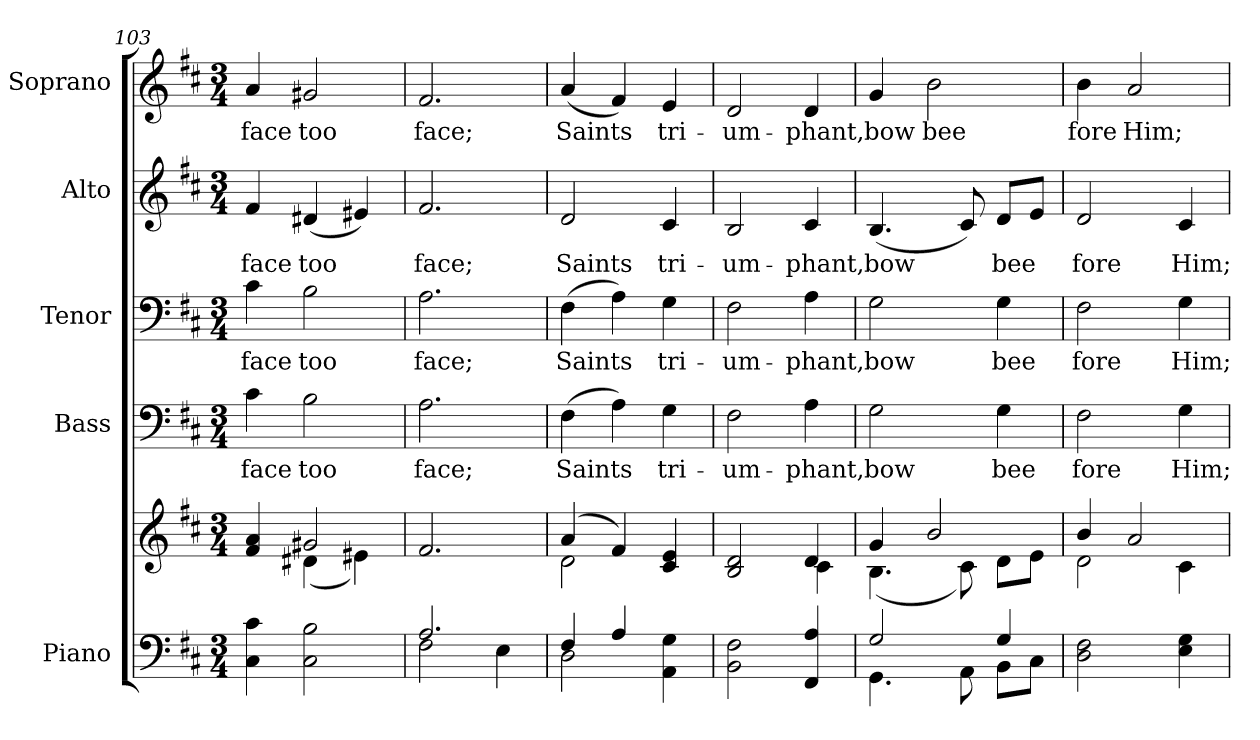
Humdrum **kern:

**kern	**kern	**kern	**text	**kern	**text	**kern	**text	**kern	**text
*part5	*part5	*part4	*part4	*part3	*part3	*part2	*part2	*part1	*part1
*staff6	*staff5	*staff4	*staff4	*staff3	*staff3	*staff2	*staff2	*staff1	*staff1
*I"Piano	*	*I"Bass	*	*I"Tenor	*	*I"Alto	*	*I"Soprano	*
*I'Pno.	*	*I'B.	*	*I'T.	*	*I'A.	*	*I'S.	*
*clefF4	*clefG2	*clefF4	*	*clefF4	*	*clefG2	*	*clefG2	*
*k[f#c#]	*k[f#c#]	*k[f#c#]	*	*k[f#c#]	*	*k[f#c#]	*	*k[f#c#]	*
*D:	*D:	*D:	*	*D:	*	*D:	*	*D:	*
*M3/4	*M3/4	*M3/4	*	*M3/4	*	*M3/4	*	*M3/4	*
=103	=103	=103	=103	=103	=103	=103	=103	=103	=103
*	*^	*	*	*	*	*	*	*	*
!	!	!	!	!LO:LY:b:color=#000000	!	!	!	!	!	!
!	!	!	!	!	!	!LO:LY:b:color=#000000	!	!	!	!
!	!	!	!	!	!	!	!	!LO:LY:b:color=#000000	!	!
!	!	!	!	!	!	!	!	!	!	!LO:LY:b:color=#000000
4C#i\ 4c#i	4f#i/ 4ai	4ryy	4c#i\	face	4c#i\	face	4f#i/	face	4ai/	face
!	!	!	!	!LO:LY:b:color=#000000	!	!	!	!	!	!
!	!	!	!	!	!	!LO:LY:b:color=#000000	!	!	!	!
!	!	!	!	!	!	!	!	!LO:LY:b:color=#000000	!	!
!	!	!	!	!	!	!	!	!	!	!LO:LY:b:color=#000000
2C#i\ 2Bi	2g#Xi/	(4d#Xi\	2Bi\	too	2Bi\	too	(4d#Xi/	too	2g#Xi/	too
.	.	4e#Xi\)	.	.	.	.	4e#Xi/)	.	.	.
*	*v	*v	*	*	*	*	*	*	*	*
=104	=104	=104	=104	=104	=104	=104	=104	=104	=104
*^	*	*	*	*	*	*	*	*	*
*	*	*^	*	*	*	*	*	*	*	*
!	!	!	!	!	!LO:LY:b:color=#000000	!	!	!	!	!	!
*	*	*v	*v	*	*	*	*	*	*	*	*
*	*	*^	*	*	*	*	*	*	*	*
!	!	!	!	!	!	!	!LO:LY:b:color=#000000	!	!	!	!
*	*	*v	*v	*	*	*	*	*	*	*	*
*	*	*^	*	*	*	*	*	*	*	*
!	!	!	!	!	!	!	!	!	!LO:LY:b:color=#000000	!	!
*	*	*v	*v	*	*	*	*	*	*	*	*
*	*	*^	*	*	*	*	*	*	*	*
!	!	!	!	!	!	!	!	!	!	!	!LO:LY:b:color=#000000
*	*	*v	*v	*	*	*	*	*	*	*	*
2.Ai/	2F#i\	2.f#i/	2.Ai\	face;	2.Ai\	face;	2.f#i/	face;	2.f#i/	face;
.	4Ei\	.	.	.	.	.	.	.	.	.
!!LO:LB:g=z
=105	=105	=105	=105	=105	=105	=105	=105	=105	=105	=105
*	*	*^	*	*	*	*	*	*	*	*
!	!	!	!	!	!LO:LY:b:color=#000000	!	!	!	!	!	!
!	!	!	!	!	!	!	!LO:LY:b:color=#000000	!	!	!	!
!	!	!	!	!	!	!	!	!	!LO:LY:b:color=#000000	!	!
!	!	!	!	!	!	!	!	!	!	!	!LO:LY:b:color=#000000
4F#i/	2Di\	(4ai/	2di\	(4F#i\	Saints	(4F#i\	Saints	2di/	Saints	(4ai/	Saints
4Ai/	.	4f#i/)	.	4Ai\)	.	4Ai\)	.	.	.	4f#i/)	.
!	!	!	!	!	!LO:LY:b:color=#000000	!	!	!	!	!	!
!	!	!	!	!	!	!	!LO:LY:b:color=#000000	!	!	!	!
!	!	!	!	!	!	!	!	!	!LO:LY:b:color=#000000	!	!
!	!	!	!	!	!	!	!	!	!	!	!LO:LY:b:color=#000000
4AAi\ 4Gi	4ryy	4c#i/ 4ei	4ryy	4Gi\	tri-	4Gi\	tri-	4c#i/	tri-	4ei/	tri-
*v	*v	*	*	*	*	*	*	*	*	*	*
=106	=106	=106	=106	=106	=106	=106	=106	=106	=106	=106
*^	*	*	*	*	*	*	*	*	*	*
!	!	!	!	!	!LO:LY:b:color=#000000	!	!	!	!	!	!
*v	*v	*	*	*	*	*	*	*	*	*	*
*^	*	*	*	*	*	*	*	*	*	*
!	!	!	!	!	!	!	!LO:LY:b:color=#000000	!	!	!	!
*v	*v	*	*	*	*	*	*	*	*	*	*
*^	*	*	*	*	*	*	*	*	*	*
!	!	!	!	!	!	!	!	!	!LO:LY:b:color=#000000	!	!
*v	*v	*	*	*	*	*	*	*	*	*	*
*^	*	*	*	*	*	*	*	*	*	*
!	!	!	!	!	!	!	!	!	!	!	!LO:LY:b:color=#000000
*v	*v	*	*	*	*	*	*	*	*	*	*
2BBi\ 2F#i	2Bi/ 2di	2ryy	2F#i\	-um-	2F#i\	-um-	2Bi/	-um-	2di/	-um-
!	!	!	!	!LO:LY:b:color=#000000	!	!	!	!	!	!
!	!	!	!	!	!	!LO:LY:b:color=#000000	!	!	!	!
!	!	!	!	!	!	!	!	!LO:LY:b:color=#000000	!	!
!	!	!	!	!	!	!	!	!	!	!LO:LY:b:color=#000000
4FF#i/ 4Ai	4di/	4c#i\	4Ai\	-phant,	4Ai\	-phant,	4c#i/	-phant,	4di/	-phant,
=107	=107	=107	=107	=107	=107	=107	=107	=107	=107	=107
*^	*	*	*	*	*	*	*	*	*	*
!	!	!	!	!	!LO:LY:b:color=#000000	!	!	!	!	!	!
!	!	!	!	!	!	!	!LO:LY:b:color=#000000	!	!	!	!
!	!	!	!	!	!	!	!	!	!LO:LY:b:color=#000000	!	!
!	!	!	!	!	!	!	!	!	!	!	!LO:LY:b:color=#000000
2Gi/	4.GGi\	4gi/	(4.Bi\	2Gi\	bow	2Gi\	bow	(4.Bi/	bow	4gi/	bow
!	!	!	!	!	!	!	!	!	!	!	!LO:LY:b:color=#000000
.	.	2bi/	.	.	.	.	.	.	.	2bi\	bee
.	8AAi\	.	8c#i\)	.	.	.	.	8c#i/)	.	.	.
!	!	!	!	!	!LO:LY:b:color=#000000	!	!	!	!	!	!
!	!	!	!	!	!	!	!LO:LY:b:color=#000000	!	!	!	!
!	!	!	!	!	!	!	!	!	!LO:LY:b:color=#000000	!	!
4Gi/	8BBi\L	.	8di\L	4Gi\	bee	4Gi\	bee	8di/L	bee	.	.
.	8C#i\J	.	8ei\J	.	.	.	.	8ei/J	.	.	.
*v	*v	*	*	*	*	*	*	*	*	*	*
=108	=108	=108	=108	=108	=108	=108	=108	=108	=108	=108
*^	*	*	*	*	*	*	*	*	*	*
!	!	!	!	!	!LO:LY:b:color=#000000	!	!	!	!	!	!
*v	*v	*	*	*	*	*	*	*	*	*	*
*^	*	*	*	*	*	*	*	*	*	*
!	!	!	!	!	!	!	!LO:LY:b:color=#000000	!	!	!	!
*v	*v	*	*	*	*	*	*	*	*	*	*
*^	*	*	*	*	*	*	*	*	*	*
!	!	!	!	!	!	!	!	!	!LO:LY:b:color=#000000	!	!
*v	*v	*	*	*	*	*	*	*	*	*	*
*^	*	*	*	*	*	*	*	*	*	*
!	!	!	!	!	!	!	!	!	!	!	!LO:LY:b:color=#000000
*v	*v	*	*	*	*	*	*	*	*	*	*
2Di\ 2F#i	4bi/	2di\	2F#i\	fore	2F#i\	fore	2di/	fore	4bi\	fore
!	!	!	!	!	!	!	!	!	!	!LO:LY:b:color=#000000
.	2ai/	.	.	.	.	.	.	.	2ai/	Him;
!	!	!	!	!LO:LY:b:color=#000000	!	!	!	!	!	!
!	!	!	!	!	!	!LO:LY:b:color=#000000	!	!	!	!
!	!	!	!	!	!	!	!	!LO:LY:b:color=#000000	!	!
4Ei\ 4Gi	.	4c#i\	4Gi\	Him;	4Gi\	Him;	4c#i/	Him;	.	.
*	*v	*v	*	*	*	*	*	*	*	*
=	=	=	=	=	=	=	=	=	=
*-	*-	*-	*-	*-	*-	*-	*-	*-	*-
